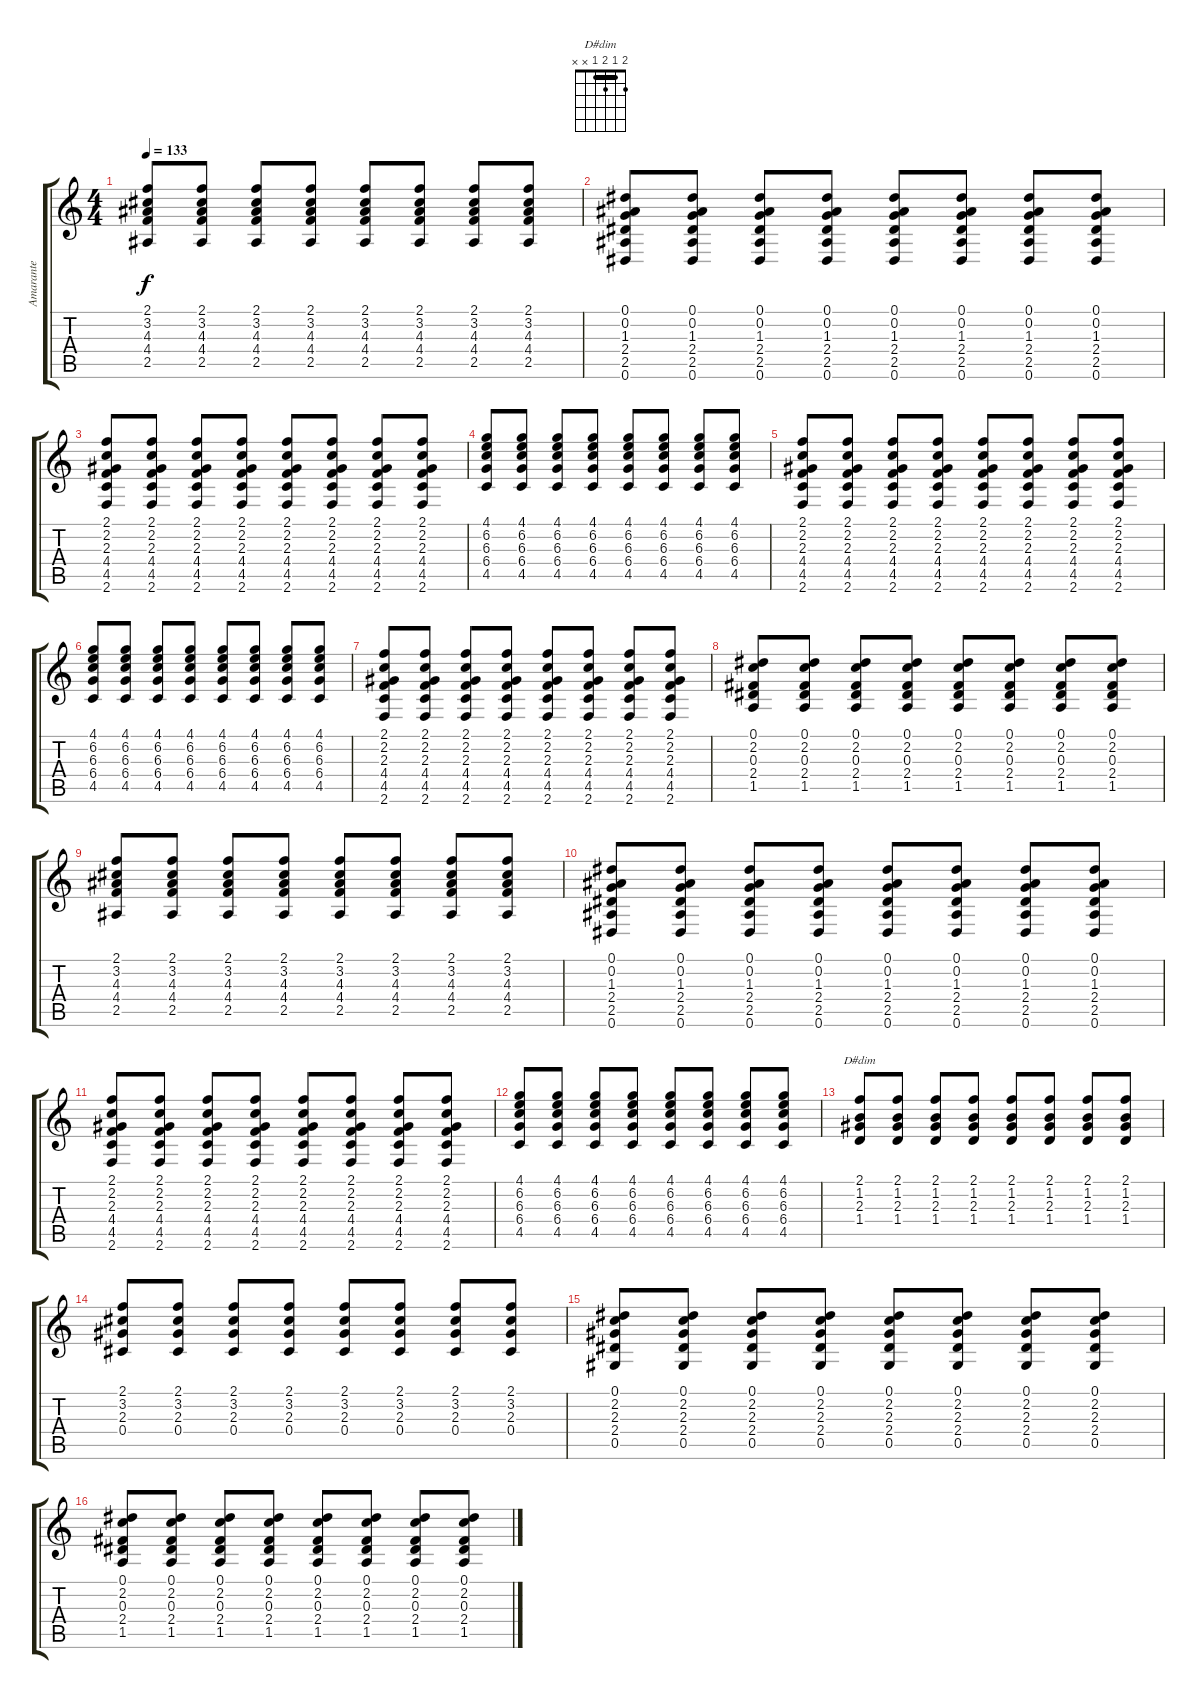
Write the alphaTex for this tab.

\track ("Amarante" "Amarante") {instrument distortionguitar}
\staff {score tabs}
\tuning (Eb4 Bb3 Gb3 Db3 Ab2 Eb2) {hide}
\chord ("D#dim" 2 1 2 1 x x) {barre 1}
\ts (4 4)
\tempo 133
\clef g2
\ks c
(2.1 3.2 4.3 4.4 2.5).8{dy f} (2.1 3.2 4.3 4.4 2.5).8 (2.1 3.2 4.3 4.4 2.5).8 (2.1 3.2 4.3 4.4 2.5).8 (2.1 3.2 4.3 4.4 2.5).8 (2.1 3.2 4.3 4.4 2.5).8 (2.1 3.2 4.3 4.4 2.5).8 (2.1 3.2 4.3 4.4 2.5).8 |
(0.1 0.2 1.3 2.4 2.5 0.6).8 (0.1 0.2 1.3 2.4 2.5 0.6).8 (0.1 0.2 1.3 2.4 2.5 0.6).8 (0.1 0.2 1.3 2.4 2.5 0.6).8 (0.1 0.2 1.3 2.4 2.5 0.6).8 (0.1 0.2 1.3 2.4 2.5 0.6).8 (0.1 0.2 1.3 2.4 2.5 0.6).8 (0.1 0.2 1.3 2.4 2.5 0.6).8 |
(2.1 2.2 2.3 4.4 4.5 2.6).8 (2.1 2.2 2.3 4.4 4.5 2.6).8 (2.1 2.2 2.3 4.4 4.5 2.6).8 (2.1 2.2 2.3 4.4 4.5 2.6).8 (2.1 2.2 2.3 4.4 4.5 2.6).8 (2.1 2.2 2.3 4.4 4.5 2.6).8 (2.1 2.2 2.3 4.4 4.5 2.6).8 (2.1 2.2 2.3 4.4 4.5 2.6).8 |
(4.1 6.2 6.3 6.4 4.5).8 (4.1 6.2 6.3 6.4 4.5).8 (4.1 6.2 6.3 6.4 4.5).8 (4.1 6.2 6.3 6.4 4.5).8 (4.1 6.2 6.3 6.4 4.5).8 (4.1 6.2 6.3 6.4 4.5).8 (4.1 6.2 6.3 6.4 4.5).8 (4.1 6.2 6.3 6.4 4.5).8 |
(2.1 2.2 2.3 4.4 4.5 2.6).8 (2.1 2.2 2.3 4.4 4.5 2.6).8 (2.1 2.2 2.3 4.4 4.5 2.6).8 (2.1 2.2 2.3 4.4 4.5 2.6).8 (2.1 2.2 2.3 4.4 4.5 2.6).8 (2.1 2.2 2.3 4.4 4.5 2.6).8 (2.1 2.2 2.3 4.4 4.5 2.6).8 (2.1 2.2 2.3 4.4 4.5 2.6).8 |
(4.1 6.2 6.3 6.4 4.5).8 (4.1 6.2 6.3 6.4 4.5).8 (4.1 6.2 6.3 6.4 4.5).8 (4.1 6.2 6.3 6.4 4.5).8 (4.1 6.2 6.3 6.4 4.5).8 (4.1 6.2 6.3 6.4 4.5).8 (4.1 6.2 6.3 6.4 4.5).8 (4.1 6.2 6.3 6.4 4.5).8 |
(2.1 2.2 2.3 4.4 4.5 2.6).8 (2.1 2.2 2.3 4.4 4.5 2.6).8 (2.1 2.2 2.3 4.4 4.5 2.6).8 (2.1 2.2 2.3 4.4 4.5 2.6).8 (2.1 2.2 2.3 4.4 4.5 2.6).8 (2.1 2.2 2.3 4.4 4.5 2.6).8 (2.1 2.2 2.3 4.4 4.5 2.6).8 (2.1 2.2 2.3 4.4 4.5 2.6).8 |
(0.1 2.2 0.3 2.4 1.5).8 (0.1 2.2 0.3 2.4 1.5).8 (0.1 2.2 0.3 2.4 1.5).8 (0.1 2.2 0.3 2.4 1.5).8 (0.1 2.2 0.3 2.4 1.5).8 (0.1 2.2 0.3 2.4 1.5).8 (0.1 2.2 0.3 2.4 1.5).8 (0.1 2.2 0.3 2.4 1.5).8 |
(2.1 3.2 4.3 4.4 2.5).8 (2.1 3.2 4.3 4.4 2.5).8 (2.1 3.2 4.3 4.4 2.5).8 (2.1 3.2 4.3 4.4 2.5).8 (2.1 3.2 4.3 4.4 2.5).8 (2.1 3.2 4.3 4.4 2.5).8 (2.1 3.2 4.3 4.4 2.5).8 (2.1 3.2 4.3 4.4 2.5).8 |
(0.1 0.2 1.3 2.4 2.5 0.6).8 (0.1 0.2 1.3 2.4 2.5 0.6).8 (0.1 0.2 1.3 2.4 2.5 0.6).8 (0.1 0.2 1.3 2.4 2.5 0.6).8 (0.1 0.2 1.3 2.4 2.5 0.6).8 (0.1 0.2 1.3 2.4 2.5 0.6).8 (0.1 0.2 1.3 2.4 2.5 0.6).8 (0.1 0.2 1.3 2.4 2.5 0.6).8 |
(2.1 2.2 2.3 4.4 4.5 2.6).8 (2.1 2.2 2.3 4.4 4.5 2.6).8 (2.1 2.2 2.3 4.4 4.5 2.6).8 (2.1 2.2 2.3 4.4 4.5 2.6).8 (2.1 2.2 2.3 4.4 4.5 2.6).8 (2.1 2.2 2.3 4.4 4.5 2.6).8 (2.1 2.2 2.3 4.4 4.5 2.6).8 (2.1 2.2 2.3 4.4 4.5 2.6).8 |
(4.1 6.2 6.3 6.4 4.5).8 (4.1 6.2 6.3 6.4 4.5).8 (4.1 6.2 6.3 6.4 4.5).8 (4.1 6.2 6.3 6.4 4.5).8 (4.1 6.2 6.3 6.4 4.5).8 (4.1 6.2 6.3 6.4 4.5).8 (4.1 6.2 6.3 6.4 4.5).8 (4.1 6.2 6.3 6.4 4.5).8 |
(2.1 1.2 2.3 1.4).8{ch "D#dim"} (2.1 1.2 2.3 1.4).8 (2.1 1.2 2.3 1.4).8 (2.1 1.2 2.3 1.4).8 (2.1 1.2 2.3 1.4).8 (2.1 1.2 2.3 1.4).8 (2.1 1.2 2.3 1.4).8 (2.1 1.2 2.3 1.4).8 |
(2.1 3.2 2.3 0.4).8 (2.1 3.2 2.3 0.4).8 (2.1 3.2 2.3 0.4).8 (2.1 3.2 2.3 0.4).8 (2.1 3.2 2.3 0.4).8 (2.1 3.2 2.3 0.4).8 (2.1 3.2 2.3 0.4).8 (2.1 3.2 2.3 0.4).8 |
(0.1 2.2 2.3 2.4 0.5).8 (0.1 2.2 2.3 2.4 0.5).8 (0.1 2.2 2.3 2.4 0.5).8 (0.1 2.2 2.3 2.4 0.5).8 (0.1 2.2 2.3 2.4 0.5).8 (0.1 2.2 2.3 2.4 0.5).8 (0.1 2.2 2.3 2.4 0.5).8 (0.1 2.2 2.3 2.4 0.5).8 |
(0.1 2.2 0.3 2.4 1.5).8 (0.1 2.2 0.3 2.4 1.5).8 (0.1 2.2 0.3 2.4 1.5).8 (0.1 2.2 0.3 2.4 1.5).8 (0.1 2.2 0.3 2.4 1.5).8 (0.1 2.2 0.3 2.4 1.5).8 (0.1 2.2 0.3 2.4 1.5).8 (0.1 2.2 0.3 2.4 1.5).8
